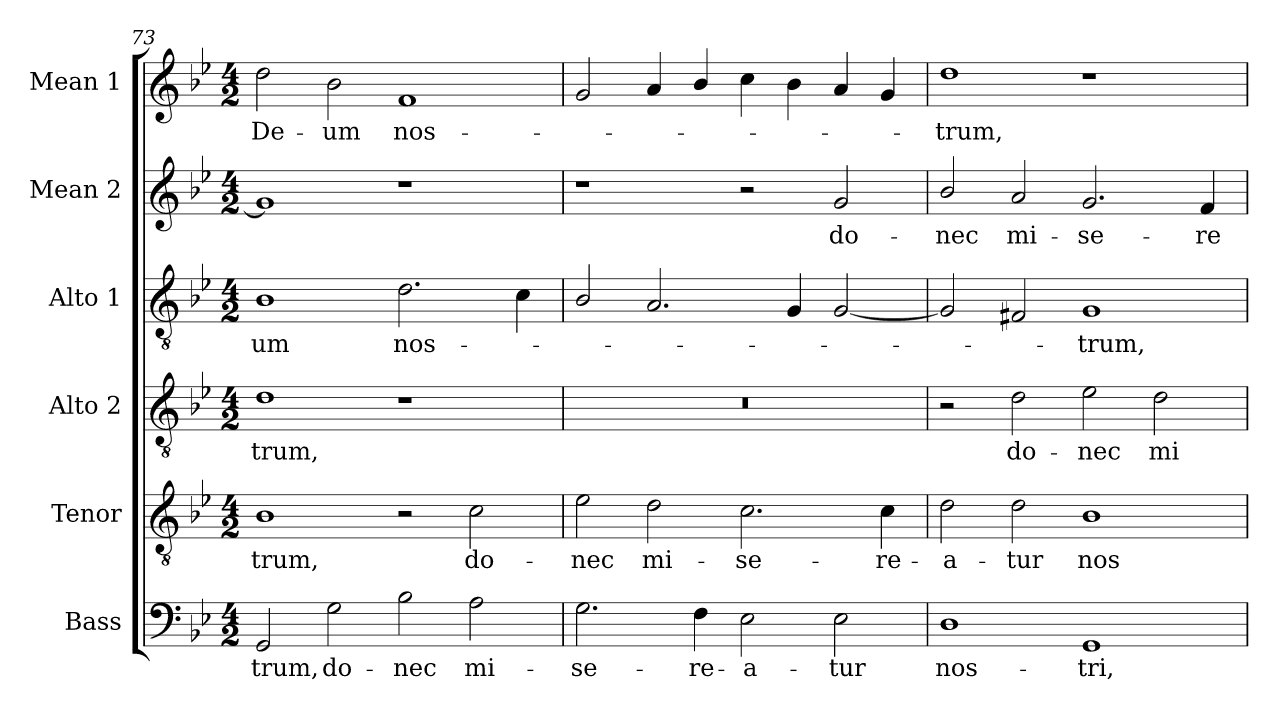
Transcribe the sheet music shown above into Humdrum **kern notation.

**kern	**text	**kern	**text	**kern	**text	**kern	**text	**kern	**text	**kern	**text
*part6	*part6	*part5	*part5	*part4	*part4	*part3	*part3	*part2	*part2	*part1	*part1
*staff6	*staff6	*staff5	*staff5	*staff4	*staff4	*staff3	*staff3	*staff2	*staff2	*staff1	*staff1
*I"Bass	*	*I"Tenor	*	*I"Alto 2	*	*I"Alto 1	*	*I"Mean 2	*	*I"Mean 1	*
*I'B.	*	*I'T.	*	*I'A2.	*	*I'A1	*	*I'M2.	*	*I'M1.	*
*clefF4	*	*clefGv2	*	*clefGv2	*	*clefGv2	*	*clefG2	*	*clefG2	*
*	*	*ITrd7c12	*	*ITrd7c12	*	*ITrd7c12	*	*	*	*	*
*k[b-e-]	*	*k[b-e-]	*	*k[b-e-]	*	*k[b-e-]	*	*k[b-e-]	*	*k[b-e-]	*
*g:	*	*g:	*	*g:	*	*g:	*	*g:	*	*g:	*
*M4/2	*	*M4/2	*	*M4/2	*	*M4/2	*	*M4/2	*	*M4/2	*
=73	=73	=73	=73	=73	=73	=73	=73	=73	=73	=73	=73
!	!LO:LY:b:color=#000000	!	!	!	!	!	!	!	!	!	!
!	!	!	!LO:LY:b:color=#000000	!	!	!	!	!	!	!	!
!	!	!	!	!	!LO:LY:b:color=#000000	!	!	!	!	!	!
!	!	!	!	!	!	!	!LO:LY:b:color=#000000	!	!	!	!
!	!	!	!	!	!	!	!	!	!	!	!LO:LY:b:color=#000000
2GGi/	-trum,	1BB-i	-trum,	1Di	-trum,	1BB-i	-um	1gi]	.	2ddi\	De-
!	!LO:LY:b:color=#000000	!	!	!	!	!	!	!	!	!	!
!	!	!	!	!	!	!	!	!	!	!	!LO:LY:b:color=#000000
2Gi\	do-	.	.	.	.	.	.	.	.	2b-i\	-um
!	!LO:LY:b:color=#000000	!	!	!	!	!	!	!	!	!	!
!	!	!	!	!	!	!	!LO:LY:b:color=#000000	!	!	!	!
!	!	!	!	!	!	!	!	!	!	!	!LO:LY:b:color=#000000
2B-i\	-nec	2r	.	1r	.	2.Di\	nos-	1r	.	1fi	nos-
!	!LO:LY:b:color=#000000	!	!	!	!	!	!	!	!	!	!
!	!	!	!LO:LY:b:color=#000000	!	!	!	!	!	!	!	!
2Ai\	mi-	2Ci\	do-	.	.	.	.	.	.	.	.
.	.	.	.	.	.	4Ci\	.	.	.	.	.
=74	=74	=74	=74	=74	=74	=74	=74	=74	=74	=74	=74
!	!LO:LY:b:color=#000000	!	!	!	!	!	!	!	!	!	!
!	!	!	!LO:LY:b:color=#000000	!LO:N:vis=1	!	!	!	!	!	!	!
2.Gi\	-se-	2E-i\	-nec	0r	.	2BB-i/	.	1r	.	2gi/	.
!	!	!	!LO:LY:b:color=#000000	!	!	!	!	!	!	!	!
.	.	2Di\	mi-	.	.	2.AAi/	.	.	.	4ai/	.
!	!LO:LY:b:color=#000000	!	!	!	!	!	!	!	!	!	!
4Fi\	-re-	.	.	.	.	.	.	.	.	4b-i/	.
!	!LO:LY:b:color=#000000	!	!	!	!	!	!	!	!	!	!
!	!	!	!LO:LY:b:color=#000000	!	!	!	!	!	!	!	!
2E-i\	-a-	2.Ci\	-se-	.	.	.	.	2r	.	4cci\	.
.	.	.	.	.	.	4GGi/	.	.	.	4b-i\	.
!	!LO:LY:b:color=#000000	!	!	!	!	!	!	!	!	!	!
!	!	!	!	!	!	!	!	!	!LO:LY:b:color=#000000	!	!
2E-i\	-tur	.	.	.	.	[<2GGi/	.	2gi/	do-	4ai/	.
!	!	!	!LO:LY:b:color=#000000	!	!	!	!	!	!	!	!
.	.	4Ci\	-re-	.	.	.	.	.	.	4gi/	.
=75	=75	=75	=75	=75	=75	=75	=75	=75	=75	=75	=75
!	!LO:LY:b:color=#000000	!	!	!	!	!	!	!	!	!	!
!	!	!	!LO:LY:b:color=#000000	!	!	!	!	!	!	!	!
!	!	!	!	!	!	!	!	!	!LO:LY:b:color=#000000	!	!
!	!	!	!	!	!	!	!	!	!	!	!LO:LY:b:color=#000000
1Di	nos-	2Di\	-a-	2r	.	2GGi/]	.	2b-i/	-nec	1ddi	-trum,
!	!	!	!LO:LY:b:color=#000000	!	!	!	!	!	!	!	!
!	!	!	!	!	!LO:LY:b:color=#000000	!	!	!	!	!	!
!	!	!	!	!	!	!	!	!	!LO:LY:b:color=#000000	!	!
.	.	2Di\	-tur	2Di\	do-	2FF#Xi/	.	2ai/	mi-	.	.
!	!LO:LY:b:color=#000000	!	!	!	!	!	!	!	!	!	!
!	!	!	!LO:LY:b:color=#000000	!	!	!	!	!	!	!	!
!	!	!	!	!	!LO:LY:b:color=#000000	!	!	!	!	!	!
!	!	!	!	!	!	!	!LO:LY:b:color=#000000	!	!	!	!
!	!	!	!	!	!	!	!	!	!LO:LY:b:color=#000000	!	!
1GGi	-tri,	1BB-i	nos-	2E-i\	-nec	1GGi	-trum,	2.gi/	-se-	1r	.
!	!	!	!	!	!LO:LY:b:color=#000000	!	!	!	!	!	!
.	.	.	.	2Di\	mi-	.	.	.	.	.	.
!	!	!	!	!	!	!	!	!	!LO:LY:b:color=#000000	!	!
.	.	.	.	.	.	.	.	4fi/	-re-	.	.
=	=	=	=	=	=	=	=	=	=	=	=
*-	*-	*-	*-	*-	*-	*-	*-	*-	*-	*-	*-
